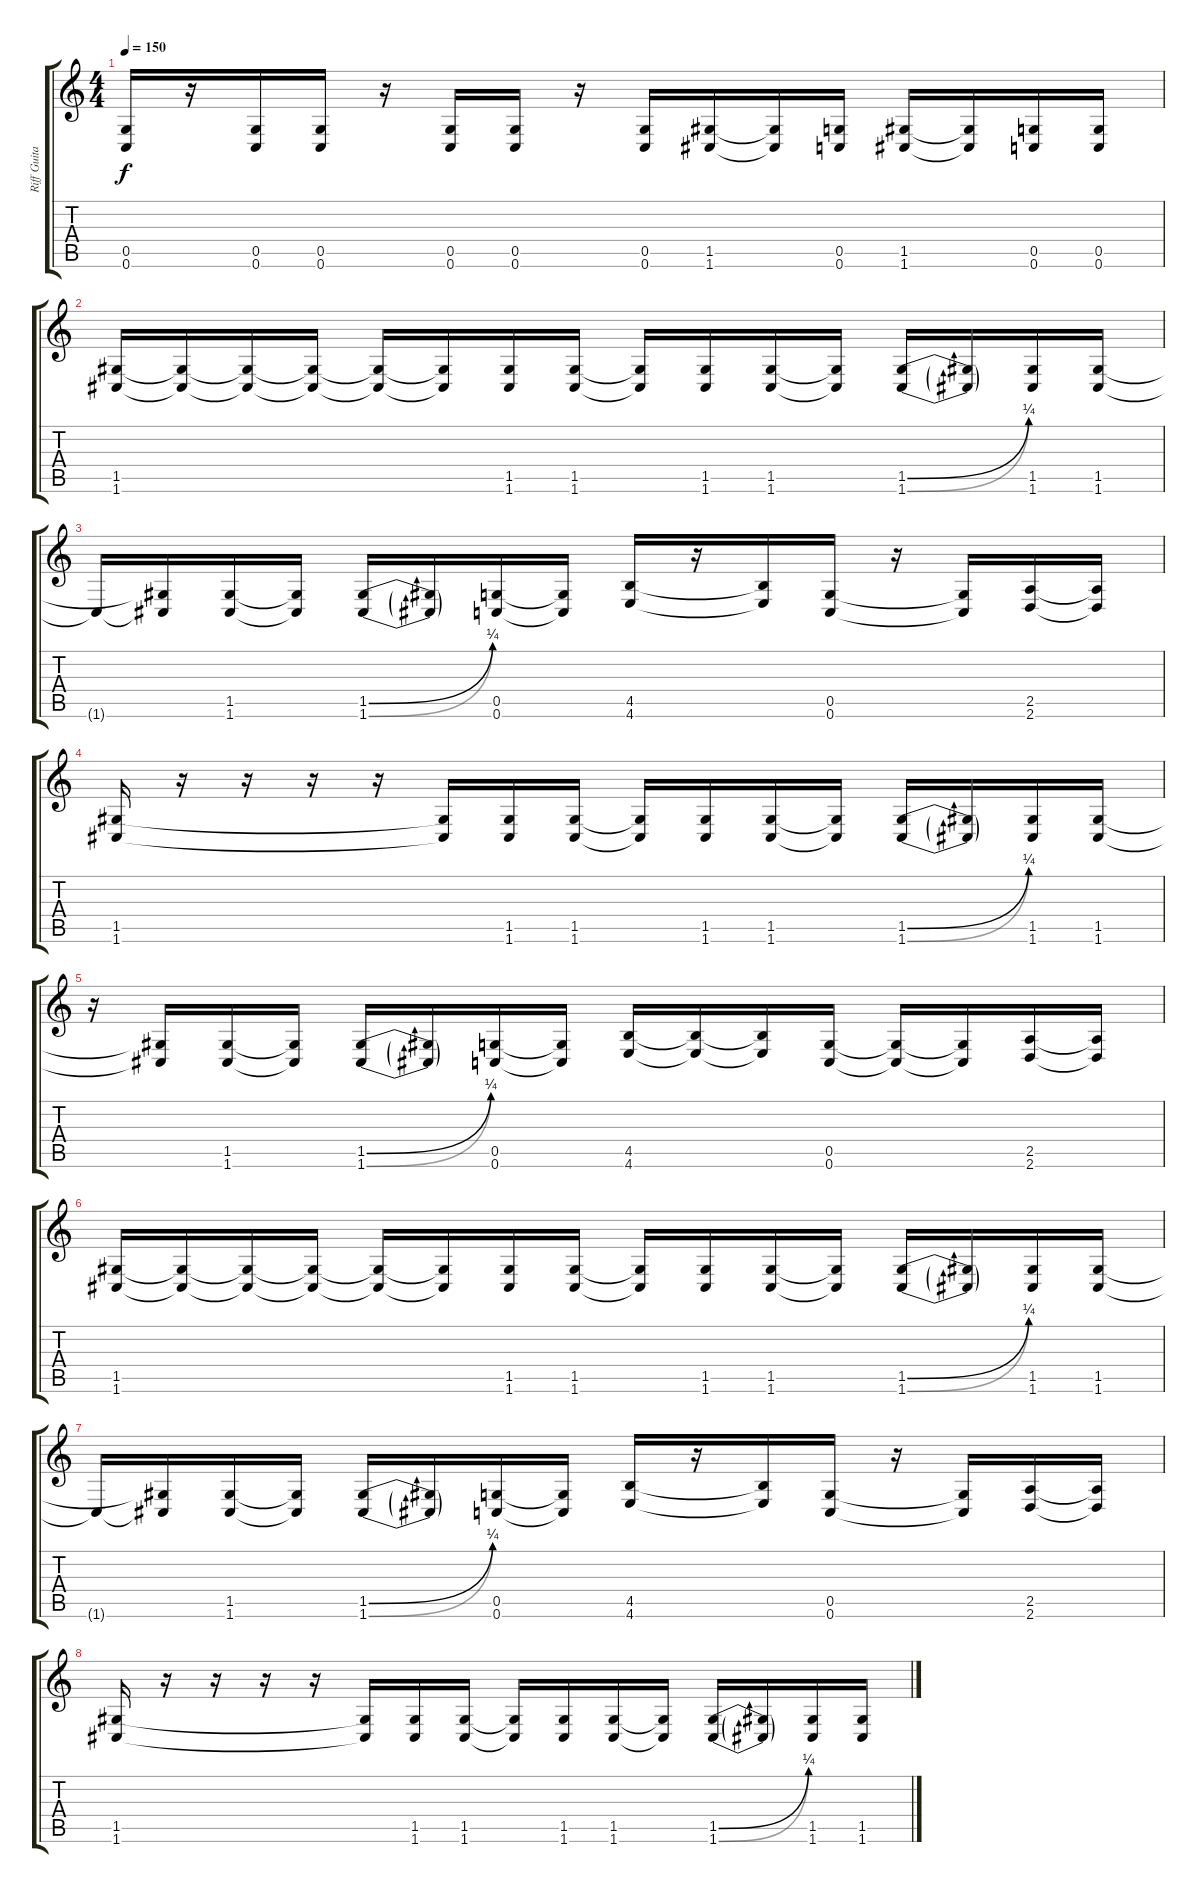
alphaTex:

\track ("Riff Guitar" "Riff Guita") {instrument overdrivenguitar}
\staff {score tabs}
\tuning (D4 A3 F3 C3 G2 C2) {hide}
\ts (4 4)
\tempo 150
\clef g2
\ks c
(0.5 0.6).16{dy f} r.16 (0.5 0.6).16 (0.5 0.6).16 r.16 (0.5 0.6).16 (0.5 0.6).16 r.16 (0.5 0.6).16 (1.5 1.6).16 (1.5{t} 1.6{t}).16 (0.5 0.6).16 (1.5 1.6).16 (1.5{t} 1.6{t}).16 (0.5 0.6).16 (0.5 0.6).16 |
(1.5 1.6).16 (1.5{t} 1.6{t}).16 (1.5{t} 1.6{t}).16 (1.5{t} 1.6{t}).16 (1.5{t} 1.6{t}).16 (1.5{t} 1.6{t}).16 (1.5 1.6).16 (1.5 1.6).16 (1.5{t} 1.6{t}).16 (1.5 1.6).16 (1.5 1.6).16 (1.5{t} 1.6{t}).16 (1.5{be (bend 0 0 60 1)} 1.6{be (bend 0 0 60 1)}).16 (1.5{t} 1.6{t}).16 (1.5 1.6).16 (1.5 1.6).16 |
1.6{t}.16 (1.5{t} 1.6{t}).16 (1.5 1.6).16 (1.5{t} 1.6{t}).16 (1.5{be (bend 0 0 60 1)} 1.6{be (bend 0 0 60 1)}).16 (1.5{t} 1.6{t}).16 (0.5 0.6).16 (0.5{t} 0.6{t}).16 (4.5 4.6).16 r.16 (4.5{t} 4.6{t}).16 (0.5 0.6).16 r.16 (0.5{t} 0.6{t}).16 (2.5 2.6).16 (2.5{t} 2.6{t}).16 |
(1.5 1.6).16 r.16 r.16 r.16 r.16 (1.5{t} 1.6{t}).16 (1.5 1.6).16 (1.5 1.6).16 (1.5{t} 1.6{t}).16 (1.5 1.6).16 (1.5 1.6).16 (1.5{t} 1.6{t}).16 (1.5{be (bend 0 0 60 1)} 1.6{be (bend 0 0 60 1)}).16 (1.5{t} 1.6{t}).16 (1.5 1.6).16 (1.5 1.6).16 |
r.16 (1.5{t} 1.6{t}).16 (1.5 1.6).16 (1.5{t} 1.6{t}).16 (1.5{be (bend 0 0 60 1)} 1.6{be (bend 0 0 60 1)}).16 (1.5{t} 1.6{t}).16 (0.5 0.6).16 (0.5{t} 0.6{t}).16 (4.5 4.6).16 (4.5{t} 4.6{t}).16 (4.5{t} 4.6{t}).16 (0.5 0.6).16 (0.5{t} 0.6{t}).16 (0.5{t} 0.6{t}).16 (2.5 2.6).16 (2.5{t} 2.6{t}).16 |
(1.5 1.6).16 (1.5{t} 1.6{t}).16 (1.5{t} 1.6{t}).16 (1.5{t} 1.6{t}).16 (1.5{t} 1.6{t}).16 (1.5{t} 1.6{t}).16 (1.5 1.6).16 (1.5 1.6).16 (1.5{t} 1.6{t}).16 (1.5 1.6).16 (1.5 1.6).16 (1.5{t} 1.6{t}).16 (1.5{be (bend 0 0 60 1)} 1.6{be (bend 0 0 60 1)}).16 (1.5{t} 1.6{t}).16 (1.5 1.6).16 (1.5 1.6).16 |
1.6{t}.16 (1.5{t} 1.6{t}).16 (1.5 1.6).16 (1.5{t} 1.6{t}).16 (1.5{be (bend 0 0 60 1)} 1.6{be (bend 0 0 60 1)}).16 (1.5{t} 1.6{t}).16 (0.5 0.6).16 (0.5{t} 0.6{t}).16 (4.5 4.6).16 r.16 (4.5{t} 4.6{t}).16 (0.5 0.6).16 r.16 (0.5{t} 0.6{t}).16 (2.5 2.6).16 (2.5{t} 2.6{t}).16 |
(1.5 1.6).16 r.16 r.16 r.16 r.16 (1.5{t} 1.6{t}).16 (1.5 1.6).16 (1.5 1.6).16 (1.5{t} 1.6{t}).16 (1.5 1.6).16 (1.5 1.6).16 (1.5{t} 1.6{t}).16 (1.5{be (bend 0 0 60 1)} 1.6{be (bend 0 0 60 1)}).16 (1.5{t} 1.6{t}).16 (1.5 1.6).16 (1.5 1.6).16
